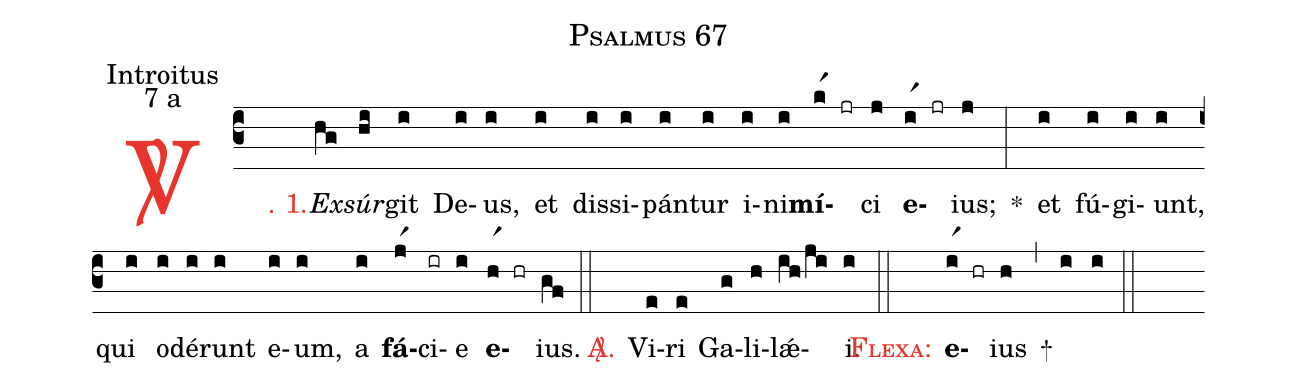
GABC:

name: Psalmus 67;
office-part: Introitus;
mode: 7;
mode-differentia: a;
%%
(c3)

<c><sp>V/</sp>. 1.</c>() <i>Ex</i>(hg)<i>súr</i>(hi)git(i) De(i)us,(i) et(i) dis(i)si(i)pán(i)tur(i) i(i)ni(i)<b>mí</b>(kr1 jr)ci(j) <b>e</b>(ir1 jr)ius;(j) *(:) et(i) fú(i)gi(i)unt,(i) qui(i) o(i)dé(i)runt(i) e(i)um,(i) a(i) <b>fá</b>(jr1)ci(ir)e(i) <b>e</b>(hr1 hr)ius.(gf)

(::)

<c><sp>A/</sp>.</c>() Vi(e)ri(e) Ga(g)li(h)lǽ(ih/ji)i.(i)

(::)

<c><sc>Flexa:</sc></c>() <b>e</b>(ir1 hr)ius(h) +(,) (i) (i)

(::)
